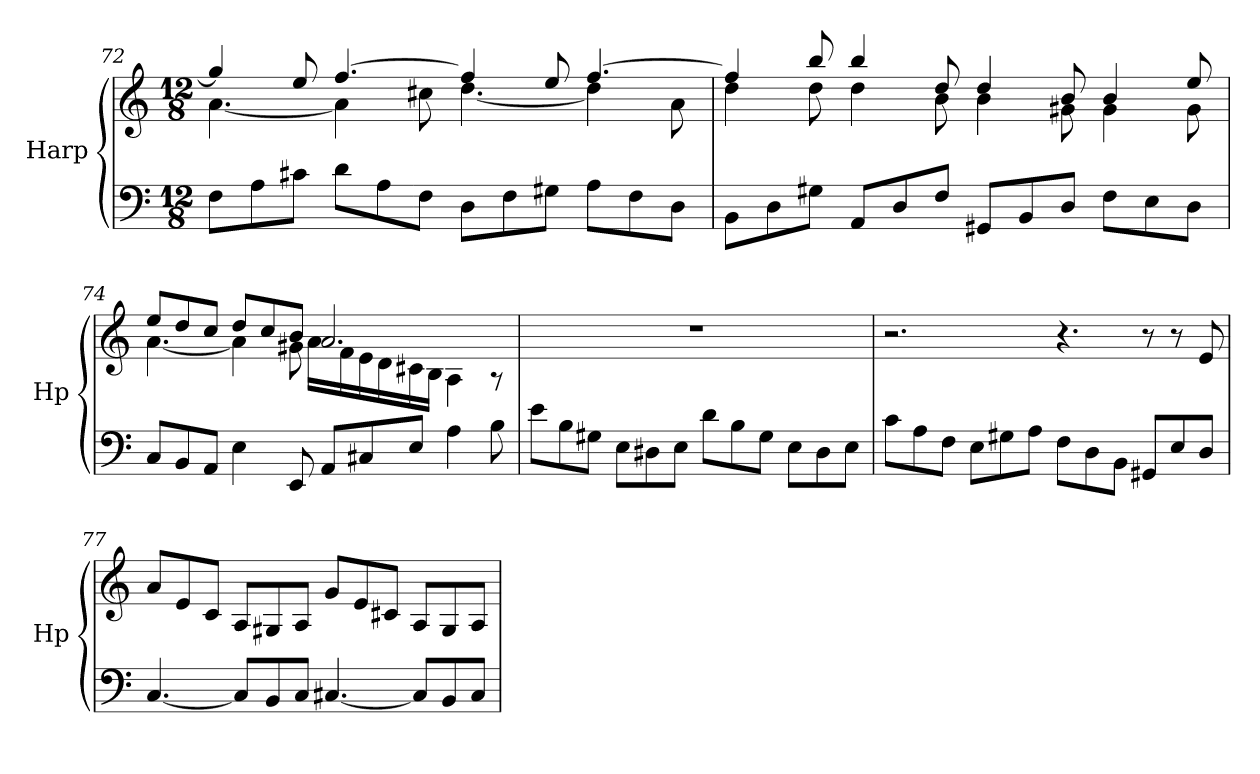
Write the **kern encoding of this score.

**kern	**kern
*part1	*part1
*staff2	*staff1
*I"Harp	*
*I'Hp	*
*clefF4	*clefG2
*k[]	*k[]
*M12/8	*M12/8
=72	=72
*	*^
8F\L	4gg/]	[4.a\
8A\	.	.
8c#X\J	8ee/	.
8d\L	[4.ff/	4a\]
8A\	.	.
8F\J	.	8cc#X\
8D\L	4ff/]	[4.dd\
8F\	.	.
8G#X\J	8ee/	.
8A\L	[4.ff/	4dd\]
8F\	.	.
8D\J	.	8a\
!!LO:LB:g=z	!!
=73	=73	=73
8BB\L	4ff/]	4dd\
8D\	.	.
8G#X\J	8bb/	8dd\
8AA/L	4bb/	4dd\
8D/	.	.
8F/J	8dd/	8b\
8GG#X/L	4dd/	4b\
8BB/	.	.
8D/J	8b/	8g#X\
8F\L	4b/	4g#\
8E\	.	.
8D\J	8ee/	8g#\
=74	=74	=74
8C/L	8ee/L	[4.a\
8BB/	8dd/	.
8AA/J	8cc/J	.
4E\	8dd/L	4a\]
.	8cc/	.
8EE/	8b/J	8g#X\
8AA/L	2.a/	16a\LL
.	.	16f\
8C#X/	.	16e\
.	.	16d\
8E/J	.	16c#X\
.	.	16B\JJ
4A\	.	4A\
8B\	.	8r
*	*v	*v
!!LO:LB:g=z
=75	=75
8e\L	1.r
8B\	.
8G#X\J	.
8E\L	.
8D#X\	.
8E\J	.
8d\L	.
8B\	.
8G#\J	.
8E\L	.
8D#\	.
8E\J	.
=76	=76
8c\L	2.r
8A\	.
8F\J	.
8E\L	.
8G#X\	.
8A\J	.
8F\L	4.r
8D\	.
8BB\J	.
8GG#X/L	8r
8E/	8r
8D/J	8e/
!!LO:PB:g=z
=77	=77
[4.C/	8a/L
.	8e/
.	8c/J
8C/L]	8A/L
8BB/	8G#X/
8C/J	8A/J
[4.C#X/	8g/L
.	8e/
.	8c#X/J
8C#/L]	8A/L
8BB/	8G#/
8C#/J	8A/J
=	=
*-	*-
